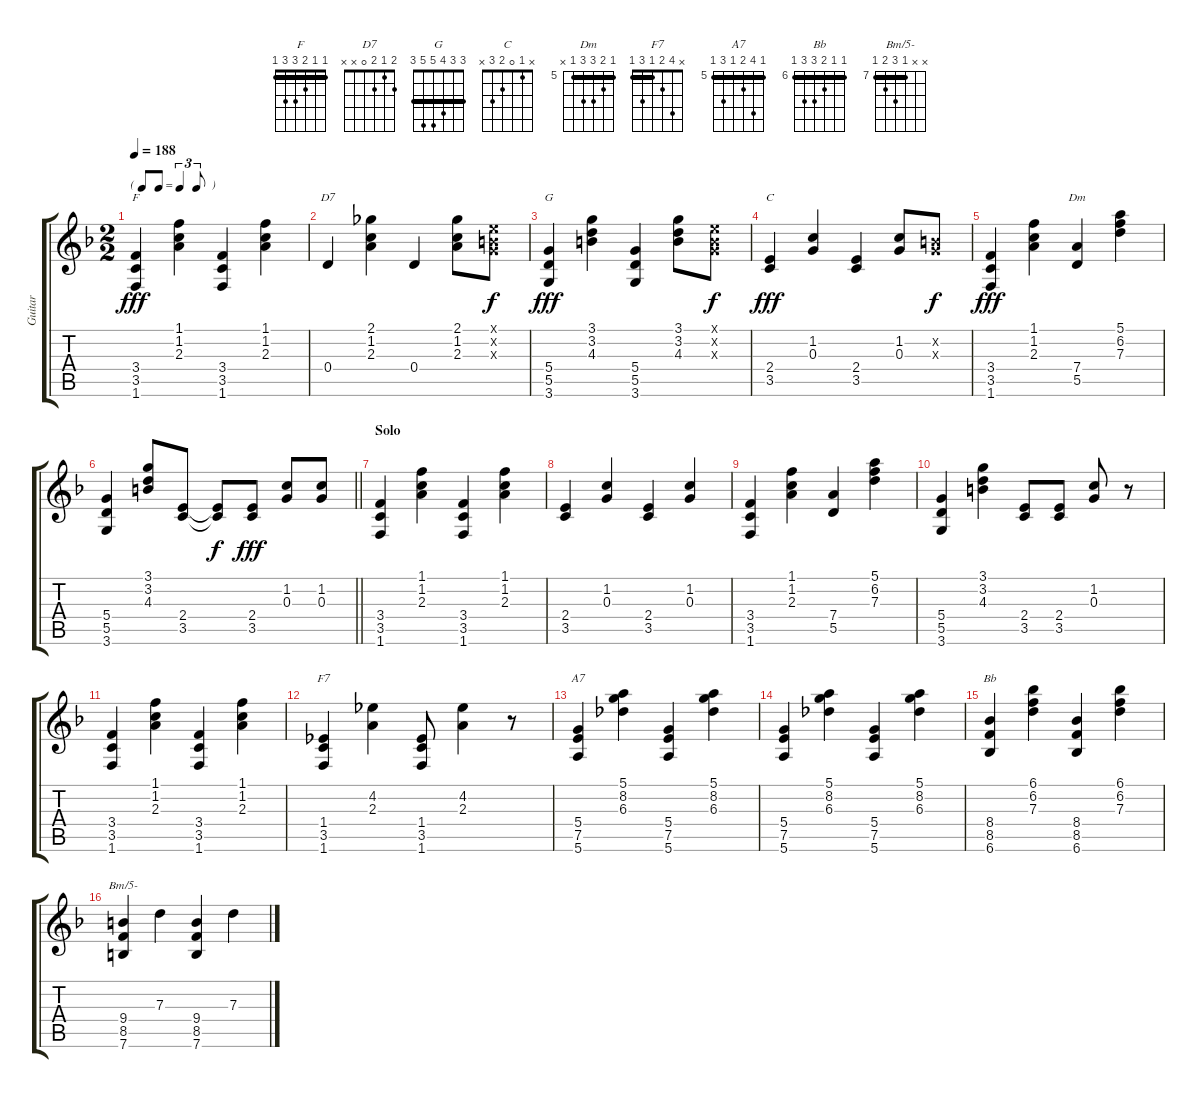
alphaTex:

\track ("Guitar" "Guitar") {instrument acousticguitarsteel}
\staff {score tabs}
\tuning (E4 B3 G3 D3 A2 E2) {hide}
\chord ("F" 1 1 2 3 3 1) {barre 1}
\chord ("D7" 2 1 2 0 x x)
\chord ("G" 3 3 4 5 5 3) {barre 3}
\chord ("C" x 1 0 2 3 x)
\chord ("Dm" 5 6 7 7 5 x) {firstfret 5 barre 5}
\chord ("F7" x 4 2 1 3 1) {barre 1}
\chord ("A7" 5 8 6 5 7 5) {firstfret 5 barre 5}
\chord ("Bb" 6 6 7 8 8 6) {firstfret 6 barre 6}
\chord ("Bm/5-" x x 7 9 8 7) {firstfret 7 barre 7}
\ts (2 2)
\tf triplet8th
\tempo 188
\clef g2
\ks f
(3.4 3.5 1.6).4{ch "F" dy fff} (1.1 1.2 2.3).4 (3.4 3.5 1.6).4 (1.1 1.2 2.3).4 |
0.4.4{ch "D7"} (2.1 1.2 2.3).4 0.4.4 (2.1 1.2 2.3).8 (0.1{x} 0.2{x} 0.3{x}).8{dy f} |
(5.4 5.5 3.6).4{ch "G" dy fff} (3.1 3.2 4.3).4 (5.4 5.5 3.6).4 (3.1 3.2 4.3).8 (0.1{x} 0.2{x} 0.3{x}).8{dy f} |
(2.4 3.5).4{ch "C" dy fff} (1.2 0.3).4 (2.4 3.5).4 (1.2 0.3).8 (0.2{x} 0.3{x}).8{dy f} |
(3.4 3.5 1.6).4{dy fff} (1.1 1.2 2.3).4 (7.4 5.5).4{ch "Dm"} (5.1 6.2 7.3).4 |
\barLineRight lightlight
(5.4 5.5 3.6).4 (3.1 3.2 4.3).8 (2.4 3.5).8 (2.4{t} 3.5{t}).8{dy f} (2.4 3.5).8{dy fff} (1.2 0.3).8 (1.2 0.3).8 |
\section ("" "Solo")
(3.4 3.5 1.6).4 (1.1 1.2 2.3).4 (3.4 3.5 1.6).4 (1.1 1.2 2.3).4 |
(2.4 3.5).4 (1.2 0.3).4 (2.4 3.5).4 (1.2 0.3).4 |
(3.4 3.5 1.6).4 (1.1 1.2 2.3).4 (7.4 5.5).4 (5.1 6.2 7.3).4 |
(5.4 5.5 3.6).4 (3.1 3.2 4.3).4 (2.4 3.5).8 (2.4 3.5).8 (1.2 0.3).8 r.8 |
(3.4 3.5 1.6).4 (1.1 1.2 2.3).4 (3.4 3.5 1.6).4 (1.1 1.2 2.3).4 |
(1.4 3.5 1.6).4{ch "F7"} (4.2 2.3).4 (1.4 3.5 1.6).8 (4.2 2.3).4 r.8 |
(5.4 7.5 5.6).4{ch "A7"} (5.1 8.2 6.3).4 (5.4 7.5 5.6).4 (5.1 8.2 6.3).4 |
(5.4 7.5 5.6).4 (5.1 8.2 6.3).4 (5.4 7.5 5.6).4 (5.1 8.2 6.3).4 |
(8.4 8.5 6.6).4{ch "Bb"} (6.1 6.2 7.3).4 (8.4 8.5 6.6).4 (6.1 6.2 7.3).4 |
(9.4 8.5 7.6).4{ch "Bm/5-"} 7.3.4 (9.4 8.5 7.6).4 7.3.4
